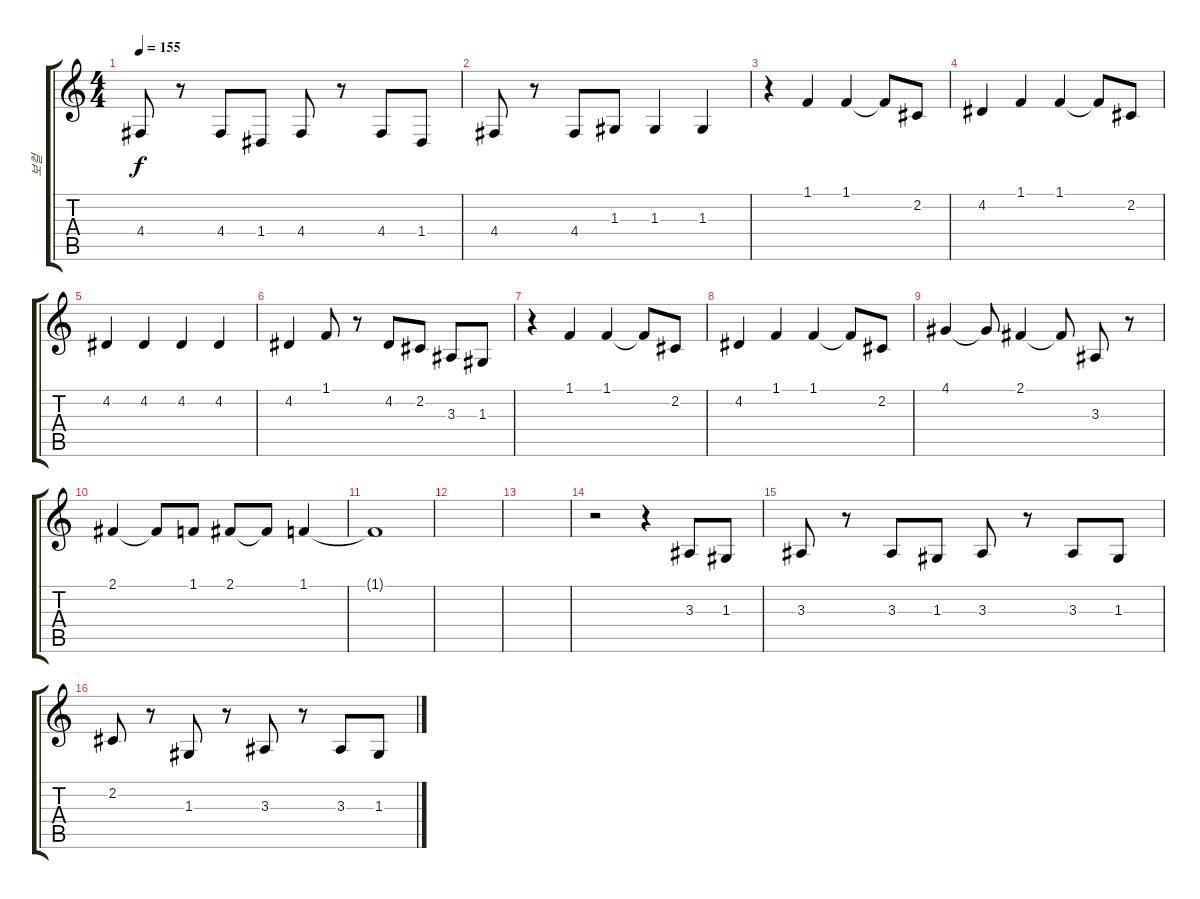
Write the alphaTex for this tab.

\track ("보컬" "보컬") {instrument lead6voice}
\staff {score tabs}
\tuning (E4 B3 G3 D3 A2 E2) {hide}
\ts (4 4)
\tempo 155
\clef g2
\ks c
4.4.8{dy f} r.8 4.4.8 1.4.8 4.4.8 r.8 4.4.8 1.4.8 |
4.4.8 r.8 4.4.8 1.3.8 1.3.4 1.3.4 |
r.4 1.1.4 1.1.4 1.1{t}.8 2.2.8 |
4.2.4 1.1.4 1.1.4 1.1{t}.8 2.2.8 |
4.2.4 4.2.4 4.2.4 4.2.4 |
4.2.4 1.1.8 r.8 4.2.8 2.2.8 3.3.8 1.3.8 |
r.4 1.1.4 1.1.4 1.1{t}.8 2.2.8 |
4.2.4 1.1.4 1.1.4 1.1{t}.8 2.2.8 |
4.1.4 4.1{t}.8 2.1.4 2.1{t}.8 3.3.8 r.8 |
2.1.4 2.1{t}.8 1.1.8 2.1.8 2.1{t}.8 1.1.4 |
1.1{t}.1 |
|
|
r.2 r.4 3.3.8 1.3.8 |
3.3.8 r.8 3.3.8 1.3.8 3.3.8 r.8 3.3.8 1.3.8 |
2.2.8 r.8 1.3.8 r.8 3.3.8 r.8 3.3.8 1.3.8
